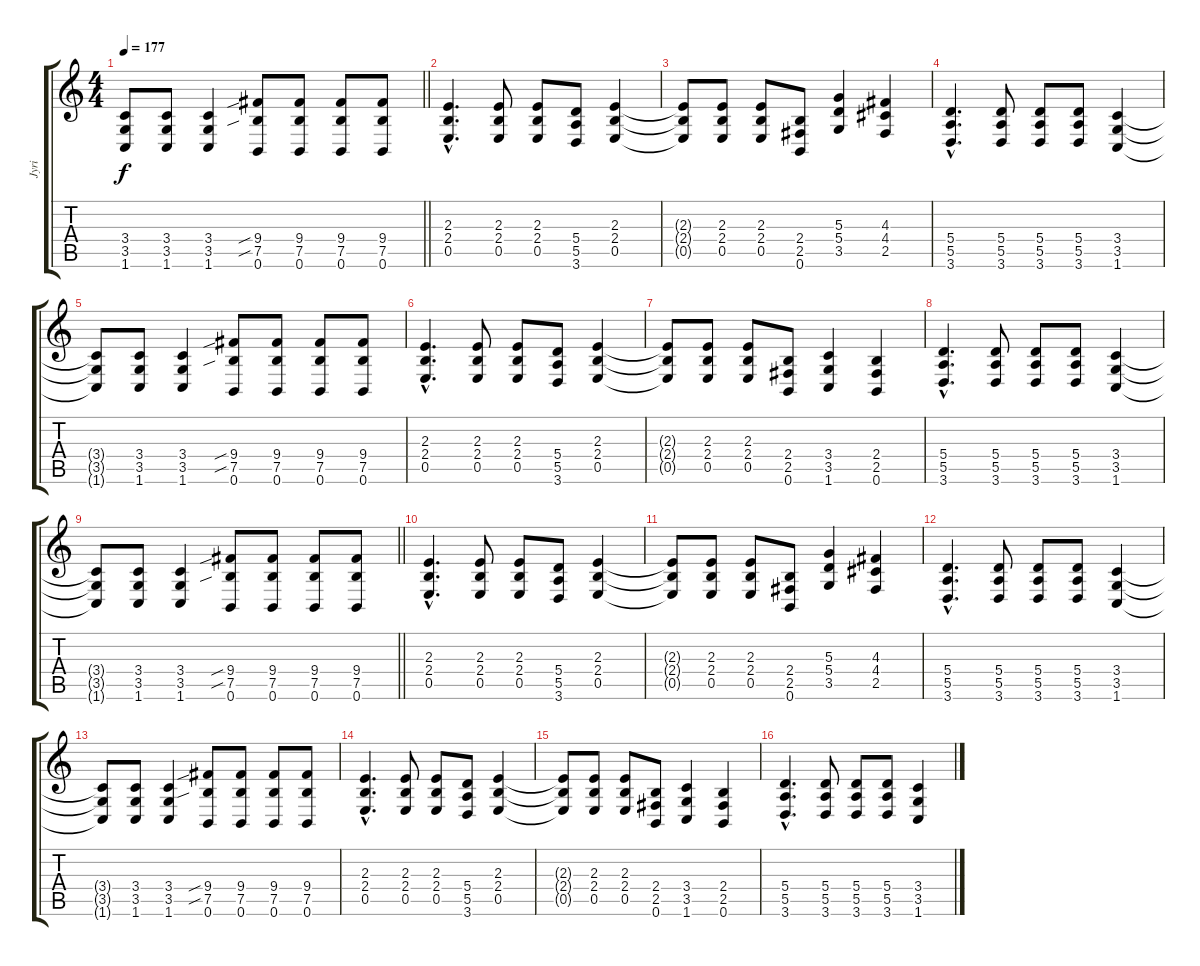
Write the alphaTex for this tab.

\track ("Jyri" "Jyri") {instrument distortionguitar}
\staff {score tabs}
\tuning (B3 Gb3 D3 A2 E2 B1) {hide}
\ts (4 4)
\tempo 177
\clef g2
\barLineRight lightlight
\ks c
(3.4{t} 3.5{t} 1.6{t}).8{dy f} (3.4 3.5 1.6).8 (3.4 3.5 1.6).4 (9.4{sib} 7.5{sib} 0.6).8 (9.4 7.5 0.6).8 (9.4 7.5 0.6).8 (9.4 7.5 0.6).8 |
(2.3{hac} 2.4{hac} 0.5{hac}).4{d} (2.3 2.4 0.5).8 (2.3 2.4 0.5).8 (5.4 5.5 3.6).8 (2.3 2.4 0.5).4 |
(2.3{t} 2.4{t} 0.5{t}).8 (2.3 2.4 0.5).8 (2.3 2.4 0.5).8 (2.4 2.5 0.6).8 (5.3 5.4 3.5).4 (4.3 4.4 2.5).4 |
(5.4{hac} 5.5{hac} 3.6{hac}).4{d} (5.4 5.5 3.6).8 (5.4 5.5 3.6).8 (5.4 5.5 3.6).8 (3.4 3.5 1.6).4 |
(3.4{t} 3.5{t} 1.6{t}).8 (3.4 3.5 1.6).8 (3.4 3.5 1.6).4 (9.4{sib} 7.5{sib} 0.6).8 (9.4 7.5 0.6).8 (9.4 7.5 0.6).8 (9.4 7.5 0.6).8 |
(2.3{hac} 2.4{hac} 0.5{hac}).4{d} (2.3 2.4 0.5).8 (2.3 2.4 0.5).8 (5.4 5.5 3.6).8 (2.3 2.4 0.5).4 |
(2.3{t} 2.4{t} 0.5{t}).8 (2.3 2.4 0.5).8 (2.3 2.4 0.5).8 (2.4 2.5 0.6).8 (3.4 3.5 1.6).4 (2.4 2.5 0.6).4 |
(5.4{hac} 5.5{hac} 3.6{hac}).4{d} (5.4 5.5 3.6).8 (5.4 5.5 3.6).8 (5.4 5.5 3.6).8 (3.4 3.5 1.6).4 |
\barLineRight lightlight
(3.4{t} 3.5{t} 1.6{t}).8 (3.4 3.5 1.6).8 (3.4 3.5 1.6).4 (9.4{sib} 7.5{sib} 0.6).8 (9.4 7.5 0.6).8 (9.4 7.5 0.6).8 (9.4 7.5 0.6).8 |
(2.3{hac} 2.4{hac} 0.5{hac}).4{d} (2.3 2.4 0.5).8 (2.3 2.4 0.5).8 (5.4 5.5 3.6).8 (2.3 2.4 0.5).4 |
(2.3{t} 2.4{t} 0.5{t}).8 (2.3 2.4 0.5).8 (2.3 2.4 0.5).8 (2.4 2.5 0.6).8 (5.3 5.4 3.5).4 (4.3 4.4 2.5).4 |
(5.4{hac} 5.5{hac} 3.6{hac}).4{d} (5.4 5.5 3.6).8 (5.4 5.5 3.6).8 (5.4 5.5 3.6).8 (3.4 3.5 1.6).4 |
(3.4{t} 3.5{t} 1.6{t}).8 (3.4 3.5 1.6).8 (3.4 3.5 1.6).4 (9.4{sib} 7.5{sib} 0.6).8 (9.4 7.5 0.6).8 (9.4 7.5 0.6).8 (9.4 7.5 0.6).8 |
(2.3{hac} 2.4{hac} 0.5{hac}).4{d} (2.3 2.4 0.5).8 (2.3 2.4 0.5).8 (5.4 5.5 3.6).8 (2.3 2.4 0.5).4 |
(2.3{t} 2.4{t} 0.5{t}).8 (2.3 2.4 0.5).8 (2.3 2.4 0.5).8 (2.4 2.5 0.6).8 (3.4 3.5 1.6).4 (2.4 2.5 0.6).4 |
(5.4{hac} 5.5{hac} 3.6{hac}).4{d} (5.4 5.5 3.6).8 (5.4 5.5 3.6).8 (5.4 5.5 3.6).8 (3.4 3.5 1.6).4
